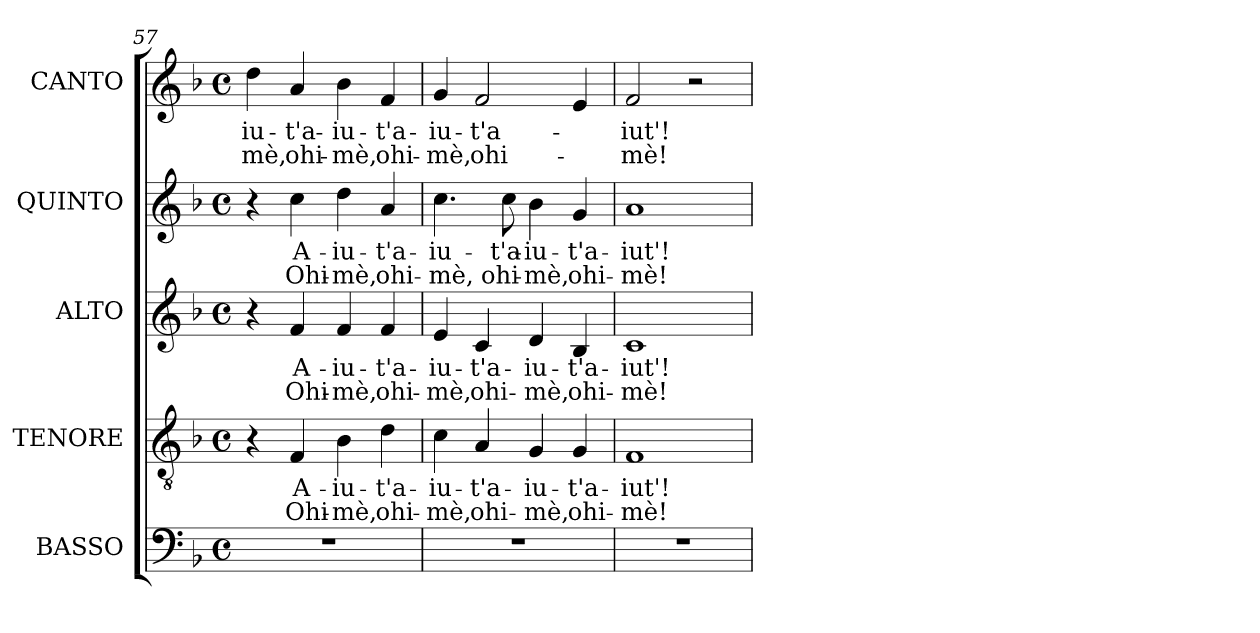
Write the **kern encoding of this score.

**kern	**kern	**text	**text	**kern	**text	**text	**kern	**text	**text	**kern	**text	**text
*part5	*part4	*part4	*part4	*part3	*part3	*part3	*part2	*part2	*part2	*part1	*part1	*part1
*staff5	*staff4	*staff4	*staff4	*staff3	*staff3	*staff3	*staff2	*staff2	*staff2	*staff1	*staff1	*staff1
*I"BASSO	*I"TENORE	*	*	*I"ALTO	*	*	*I"QUINTO	*	*	*I"CANTO	*	*
*I'B	*I'T	*	*	*I'A	*	*	*	*	*	*	*	*
*clefF4	*clefGv2	*	*	*clefG2	*	*	*clefG2	*	*	*clefG2	*	*
*	*ITrd7c12	*	*	*	*	*	*	*	*	*	*	*
*k[b-]	*k[b-]	*	*	*k[b-]	*	*	*k[b-]	*	*	*k[b-]	*	*
*F:	*F:	*	*	*F:	*	*	*F:	*	*	*F:	*	*
*M4/4	*M4/4	*	*	*M4/4	*	*	*M4/4	*	*	*M4/4	*	*
*met(c)	*met(c)	*	*	*met(c)	*	*	*met(c)	*	*	*met(c)	*	*
=57	=57	=57	=57	=57	=57	=57	=57	=57	=57	=57	=57	=57
!	!	!	!	!	!	!	!	!	!	!	!LO:LY:b:color=#000000	!LO:LY:b:color=#000000
1r	4r	.	.	4r	.	.	4r	.	.	4ddi\	-iu-	-mè,
!	!	!LO:LY:b:color=#000000	!LO:LY:b:color=#000000	!	!	!	!	!	!	!	!	!
!	!	!	!	!	!LO:LY:b:color=#000000	!LO:LY:b:color=#000000	!	!	!	!	!	!
!	!	!	!	!	!	!	!	!LO:LY:b:color=#000000	!LO:LY:b:color=#000000	!	!	!
!	!	!	!	!	!	!	!	!	!	!	!LO:LY:b:color=#000000	!LO:LY:b:color=#000000
.	4FFi/	A-	Ohi-	4fi/	A-	Ohi-	4cci\	A-	Ohi-	4ai/	-t'a-	ohi-
!	!	!LO:LY:b:color=#000000	!LO:LY:b:color=#000000	!	!	!	!	!	!	!	!	!
!	!	!	!	!	!LO:LY:b:color=#000000	!LO:LY:b:color=#000000	!	!	!	!	!	!
!	!	!	!	!	!	!	!	!LO:LY:b:color=#000000	!LO:LY:b:color=#000000	!	!	!
!	!	!	!	!	!	!	!	!	!	!	!LO:LY:b:color=#000000	!LO:LY:b:color=#000000
.	4BB-i\	-iu-	-mè,	4fi/	-iu-	-mè,	4ddi\	-iu-	-mè,	4b-i\	-iu-	-mè,
!	!	!LO:LY:b:color=#000000	!LO:LY:b:color=#000000	!	!	!	!	!	!	!	!	!
!	!	!	!	!	!LO:LY:b:color=#000000	!LO:LY:b:color=#000000	!	!	!	!	!	!
!	!	!	!	!	!	!	!	!LO:LY:b:color=#000000	!LO:LY:b:color=#000000	!	!	!
!	!	!	!	!	!	!	!	!	!	!	!LO:LY:b:color=#000000	!LO:LY:b:color=#000000
.	4Di\	-t'a-	ohi-	4fi/	-t'a-	ohi-	4ai/	-t'a-	ohi-	4fi/	-t'a-	ohi-
=58	=58	=58	=58	=58	=58	=58	=58	=58	=58	=58	=58	=58
!	!	!LO:LY:b:color=#000000	!LO:LY:b:color=#000000	!	!	!	!	!	!	!	!	!
!	!	!	!	!	!LO:LY:b:color=#000000	!LO:LY:b:color=#000000	!	!	!	!	!	!
!	!	!	!	!	!	!	!	!LO:LY:b:color=#000000	!LO:LY:b:color=#000000	!	!	!
!	!	!	!	!	!	!	!	!	!	!	!LO:LY:b:color=#000000	!LO:LY:b:color=#000000
1r	4Ci\	-iu-	-mè,	4ei/	-iu-	-mè,	4.cci\	-iu-	-mè,	4gi/	-iu-	-mè,
!	!	!LO:LY:b:color=#000000	!LO:LY:b:color=#000000	!	!	!	!	!	!	!	!	!
!	!	!	!	!	!LO:LY:b:color=#000000	!LO:LY:b:color=#000000	!	!	!	!	!	!
!	!	!	!	!	!	!	!	!	!	!	!LO:LY:b:color=#000000	!LO:LY:b:color=#000000
.	4AAi/	-t'a-	ohi-	4ci/	-t'a-	ohi-	.	.	.	2fi/	-t'a-	ohi-
!	!	!	!	!	!	!	!	!LO:LY:b:color=#000000	!LO:LY:b:color=#000000	!	!	!
.	.	.	.	.	.	.	8cci\	-t'a-	ohi-	.	.	.
!	!	!LO:LY:b:color=#000000	!LO:LY:b:color=#000000	!	!	!	!	!	!	!	!	!
!	!	!	!	!	!LO:LY:b:color=#000000	!LO:LY:b:color=#000000	!	!	!	!	!	!
!	!	!	!	!	!	!	!	!LO:LY:b:color=#000000	!LO:LY:b:color=#000000	!	!	!
.	4GGi/	-iu-	-mè,	4di/	-iu-	-mè,	4b-i\	-iu-	-mè,	.	.	.
!	!	!LO:LY:b:color=#000000	!LO:LY:b:color=#000000	!	!	!	!	!	!	!	!	!
!	!	!	!	!	!LO:LY:b:color=#000000	!LO:LY:b:color=#000000	!	!	!	!	!	!
!	!	!	!	!	!	!	!	!LO:LY:b:color=#000000	!LO:LY:b:color=#000000	!	!	!
.	4GGi/	-t'a-	ohi-	4B-i/	-t'a-	ohi-	4gi/	-t'a-	ohi-	4ei/	.	.
!!LO:LB:g=z
=59	=59	=59	=59	=59	=59	=59	=59	=59	=59	=59	=59	=59
!	!	!LO:LY:b:color=#000000	!LO:LY:b:color=#000000	!	!	!	!	!	!	!	!	!
!	!	!	!	!	!LO:LY:b:color=#000000	!LO:LY:b:color=#000000	!	!	!	!	!	!
!	!	!	!	!	!	!	!	!LO:LY:b:color=#000000	!LO:LY:b:color=#000000	!	!	!
!	!	!	!	!	!	!	!	!	!	!	!LO:LY:b:color=#000000	!LO:LY:b:color=#000000
1r	1FFi	-iut'!	-mè!	1ci	-iut'!	-mè!	1ai	-iut'!	-mè!	2fi/	-iut'!	-mè!
.	.	.	.	.	.	.	.	.	.	2r	.	.
=	=	=	=	=	=	=	=	=	=	=	=	=
*-	*-	*-	*-	*-	*-	*-	*-	*-	*-	*-	*-	*-
